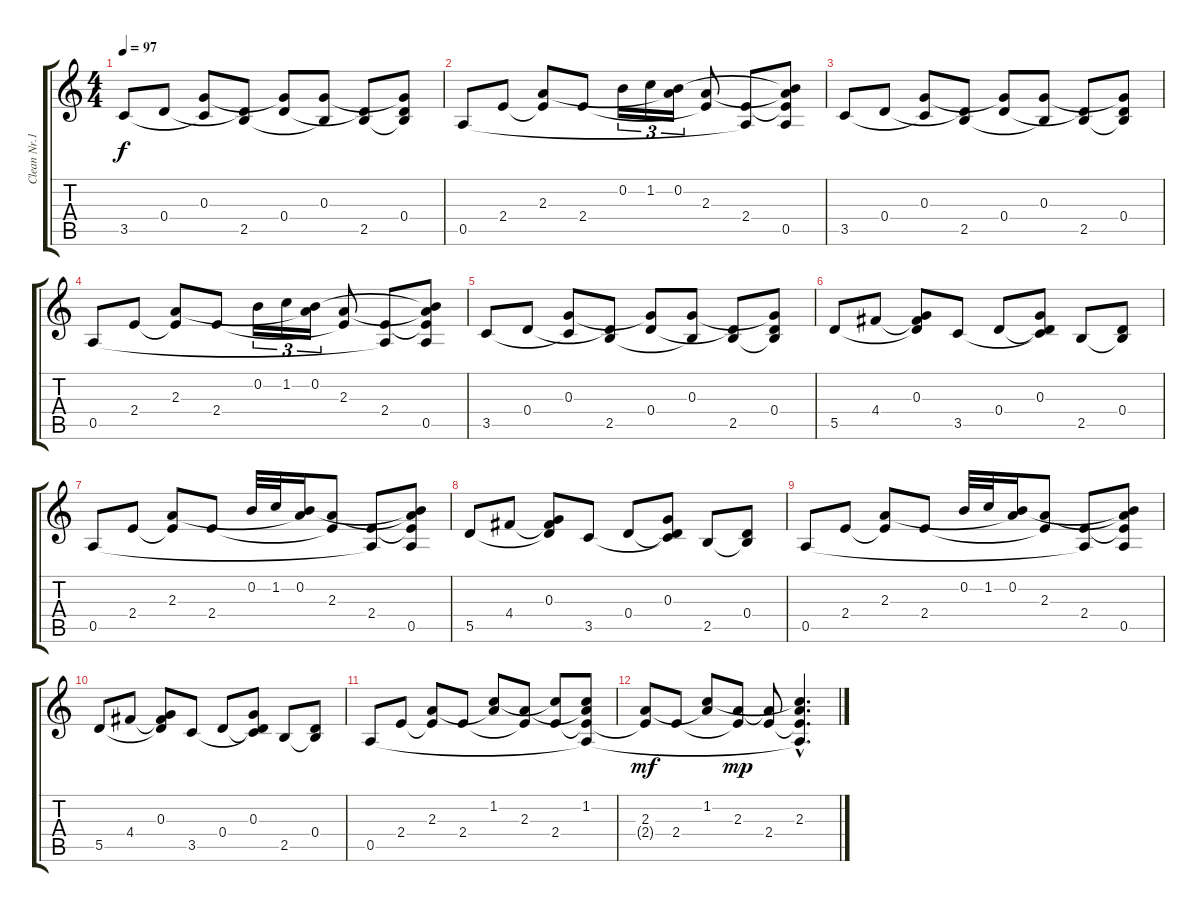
\track ("Clean Nr.1" "Clean Nr.1") {instrument electricguitarjazz}
\staff {score tabs}
\tuning (E4 B3 G3 D3 A2 E2) {hide}
\ts (4 4)
\tempo 97
\clef g2
\ks c
3.5.8{dy f} 0.4.8 (0.3 3.5{t}).8 (0.4{t} 2.5).8 (0.3{t} 0.4).8 (0.3 2.5{t}).8 (0.4{t} 2.5).8 (0.3{t} 0.4 2.5{t}).8 |
0.5.8 2.4.8 (2.3 2.4{t}).8 2.4.8 0.2.16{tu (3 2)} 1.2.16{tu (3 2)} (0.2 2.3{t}).16{tu (3 2)} (2.3 2.4{t}).8 (2.4 0.5{t}).8 (0.2{t} 2.3{t} 2.4{t} 0.5).8 |
3.5.8 0.4.8 (0.3 3.5{t}).8 (0.4{t} 2.5).8 (0.3{t} 0.4).8 (0.3 2.5{t}).8 (0.4{t} 2.5).8 (0.3{t} 0.4 2.5{t}).8 |
0.5.8 2.4.8 (2.3 2.4{t}).8 2.4.8 0.2.16{tu (3 2)} 1.2.16{tu (3 2)} (0.2 2.3{t}).16{tu (3 2)} (2.3 2.4{t}).8 (2.4 0.5{t}).8 (0.2{t} 2.3{t} 2.4{t} 0.5).8 |
3.5.8 0.4.8 (0.3 3.5{t}).8 (0.4{t} 2.5).8 (0.3{t} 0.4).8 (0.3 2.5{t}).8 (0.4{t} 2.5).8 (0.3{t} 0.4 2.5{t}).8 |
5.5.8 4.4.8 (0.3 4.4{t} 5.5{t}).8 3.5.8 0.4.8 (0.3 0.4{t} 3.5{t}).8 2.5.8 (0.4 2.5{t}).8 |
0.5.8 2.4.8 (2.3 2.4{t}).8 2.4.8 0.2.32 1.2.32 (0.2 2.3{t}).16 (2.3 2.4{t}).8 (2.4 0.5{t}).8 (0.2{t} 2.3{t} 2.4{t} 0.5).8 |
5.5.8 4.4.8 (0.3 4.4{t} 5.5{t}).8 3.5.8 0.4.8 (0.3 0.4{t} 3.5{t}).8 2.5.8 (0.4 2.5{t}).8 |
0.5.8 2.4.8 (2.3 2.4{t}).8 2.4.8 0.2.32 1.2.32 (0.2 2.3{t}).16 (2.3 2.4{t}).8 (2.4 0.5{t}).8 (0.2{t} 2.3{t} 2.4{t} 0.5).8 |
5.5.8 4.4.8 (0.3 4.4{t} 5.5{t}).8 3.5.8 0.4.8 (0.3 0.4{t} 3.5{t}).8 2.5.8 (0.4 2.5{t}).8 |
0.5.8 2.4.8 (2.3 2.4{t}).8 2.4.8 (1.2 2.3{t}).8 (2.3 2.4{t}).8 (1.2{t} 2.4).8 (1.2 2.3{t} 2.4{t} 0.5{t}).8 |
(2.3 2.4{t}).8{dy mf} 2.4.8 (1.2 2.3{t}).8 (2.3 2.4{t}).8{dy mp} (2.3{t} 2.4).8 (1.2{hac t} 2.3{hac} 2.4{hac t} 0.5{hac t}).4{d}
